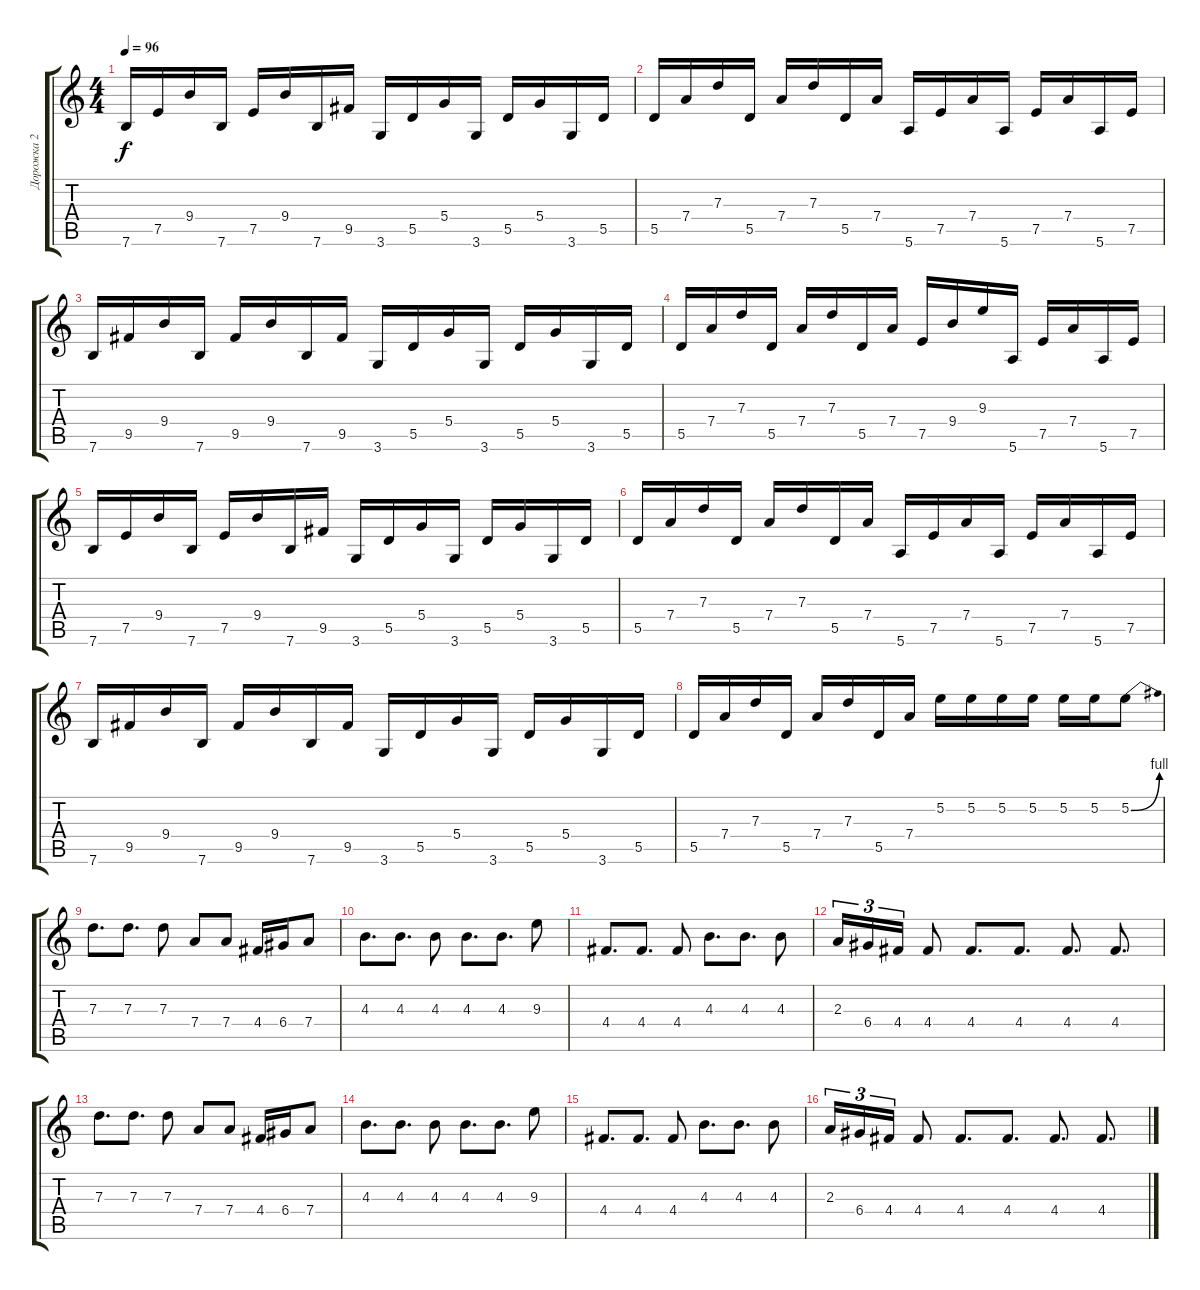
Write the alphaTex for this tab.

\track ("Дорожка 2" "Дорожка 2") {instrument distortionguitar}
\staff {score tabs}
\tuning (E4 B3 G3 D3 A2 E2) {hide}
\ts (4 4)
\tempo 96
\clef g2
\ks c
7.6.16{dy f} 7.5.16 9.4.16 7.6.16 7.5.16 9.4.16 7.6.16 9.5.16 3.6.16 5.5.16 5.4.16 3.6.16 5.5.16 5.4.16 3.6.16 5.5.16 |
5.5.16 7.4.16 7.3.16 5.5.16 7.4.16 7.3.16 5.5.16 7.4.16 5.6.16 7.5.16 7.4.16 5.6.16 7.5.16 7.4.16 5.6.16 7.5.16 |
7.6.16 9.5.16 9.4.16 7.6.16 9.5.16 9.4.16 7.6.16 9.5.16 3.6.16 5.5.16 5.4.16 3.6.16 5.5.16 5.4.16 3.6.16 5.5.16 |
5.5.16 7.4.16 7.3.16 5.5.16 7.4.16 7.3.16 5.5.16 7.4.16 7.5.16 9.4.16 9.3.16 5.6.16 7.5.16 7.4.16 5.6.16 7.5.16 |
7.6.16 7.5.16 9.4.16 7.6.16 7.5.16 9.4.16 7.6.16 9.5.16 3.6.16 5.5.16 5.4.16 3.6.16 5.5.16 5.4.16 3.6.16 5.5.16 |
5.5.16 7.4.16 7.3.16 5.5.16 7.4.16 7.3.16 5.5.16 7.4.16 5.6.16 7.5.16 7.4.16 5.6.16 7.5.16 7.4.16 5.6.16 7.5.16 |
7.6.16 9.5.16 9.4.16 7.6.16 9.5.16 9.4.16 7.6.16 9.5.16 3.6.16 5.5.16 5.4.16 3.6.16 5.5.16 5.4.16 3.6.16 5.5.16 |
5.5.16 7.4.16 7.3.16 5.5.16 7.4.16 7.3.16 5.5.16 7.4.16 5.2.16 5.2.16 5.2.16 5.2.16 5.2.16 5.2.16 5.2{be (bend 0 0 60 4)}.8 |
7.3.8{d} 7.3.8{d} 7.3.8 7.4.8 7.4.8 4.4.16 6.4.16 7.4.8 |
4.3.8{d} 4.3.8{d} 4.3.8 4.3.8{d} 4.3.8{d} 9.3.8 |
4.4.8{d} 4.4.8{d} 4.4.8 4.3.8{d} 4.3.8{d} 4.3.8 |
2.3.16{tu (3 2)} 6.4.16{tu (3 2)} 4.4.16{tu (3 2)} 4.4.8 4.4.8{d} 4.4.8{d} 4.4.8{d} 4.4.8{d} |
7.3.8{d} 7.3.8{d} 7.3.8 7.4.8 7.4.8 4.4.16 6.4.16 7.4.8 |
4.3.8{d} 4.3.8{d} 4.3.8 4.3.8{d} 4.3.8{d} 9.3.8 |
4.4.8{d} 4.4.8{d} 4.4.8 4.3.8{d} 4.3.8{d} 4.3.8 |
2.3.16{tu (3 2)} 6.4.16{tu (3 2)} 4.4.16{tu (3 2)} 4.4.8 4.4.8{d} 4.4.8{d} 4.4.8{d} 4.4.8{d}
